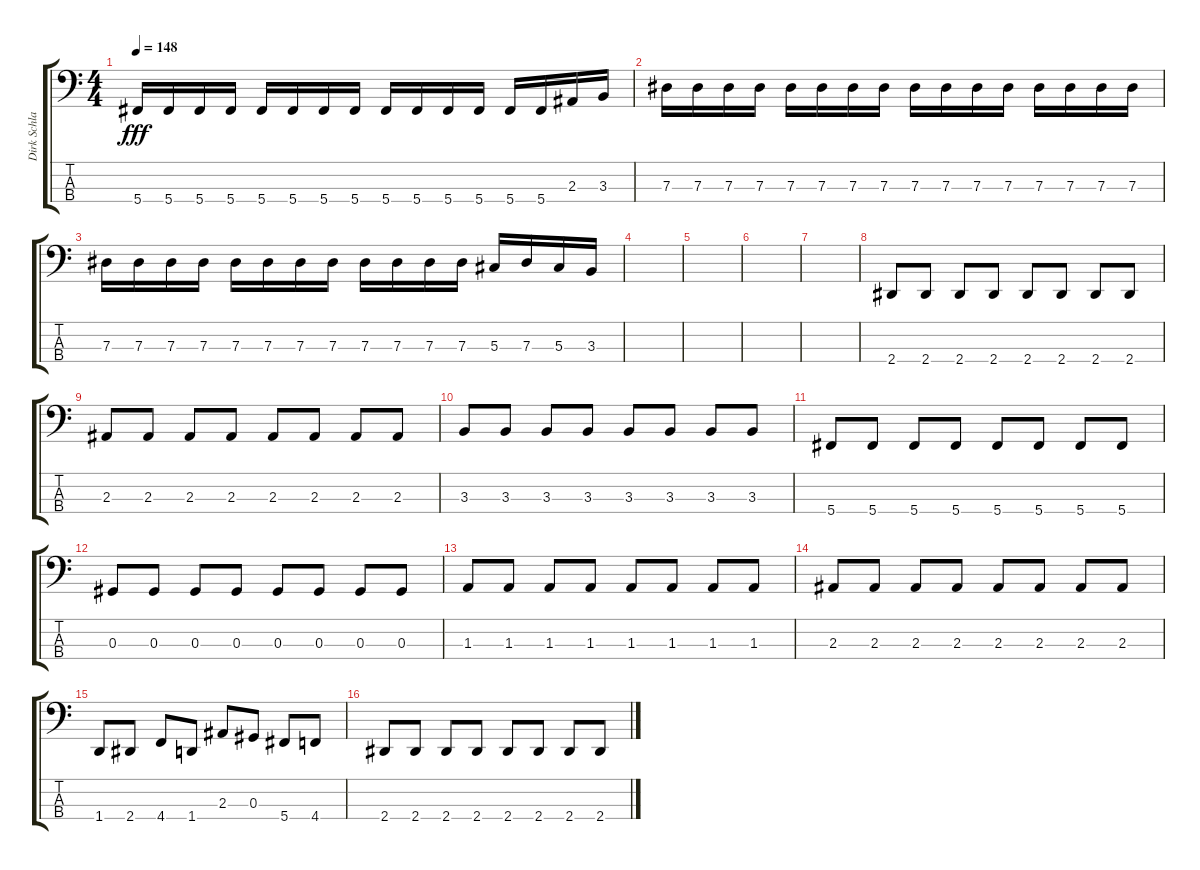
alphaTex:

\track ("Dirk Schlachter<Bass>" "Dirk Schla") {instrument electricbassfinger}
\staff {score tabs}
\tuning (Gb2 Db2 Ab1 Db1) {hide}
\ts (4 4)
\tempo 148
\clef f4
\ks c
5.4.16{dy fff} 5.4.16 5.4.16 5.4.16 5.4.16 5.4.16 5.4.16 5.4.16 5.4.16 5.4.16 5.4.16 5.4.16 5.4.16 5.4.16 2.3.16 3.3.16 |
7.3.16 7.3.16 7.3.16 7.3.16 7.3.16 7.3.16 7.3.16 7.3.16 7.3.16 7.3.16 7.3.16 7.3.16 7.3.16 7.3.16 7.3.16 7.3.16 |
7.3.16 7.3.16 7.3.16 7.3.16 7.3.16 7.3.16 7.3.16 7.3.16 7.3.16 7.3.16 7.3.16 7.3.16 5.3.16 7.3.16 5.3.16 3.3.16 |
|
|
|
|
2.4.8 2.4.8 2.4.8 2.4.8 2.4.8 2.4.8 2.4.8 2.4.8 |
2.3.8 2.3.8 2.3.8 2.3.8 2.3.8 2.3.8 2.3.8 2.3.8 |
3.3.8 3.3.8 3.3.8 3.3.8 3.3.8 3.3.8 3.3.8 3.3.8 |
5.4.8 5.4.8 5.4.8 5.4.8 5.4.8 5.4.8 5.4.8 5.4.8 |
0.3.8 0.3.8 0.3.8 0.3.8 0.3.8 0.3.8 0.3.8 0.3.8 |
1.3.8 1.3.8 1.3.8 1.3.8 1.3.8 1.3.8 1.3.8 1.3.8 |
2.3.8 2.3.8 2.3.8 2.3.8 2.3.8 2.3.8 2.3.8 2.3.8 |
1.4.8 2.4.8 4.4.8 1.4.8 2.3.8 0.3.8 5.4.8 4.4.8 |
2.4.8 2.4.8 2.4.8 2.4.8 2.4.8 2.4.8 2.4.8 2.4.8
